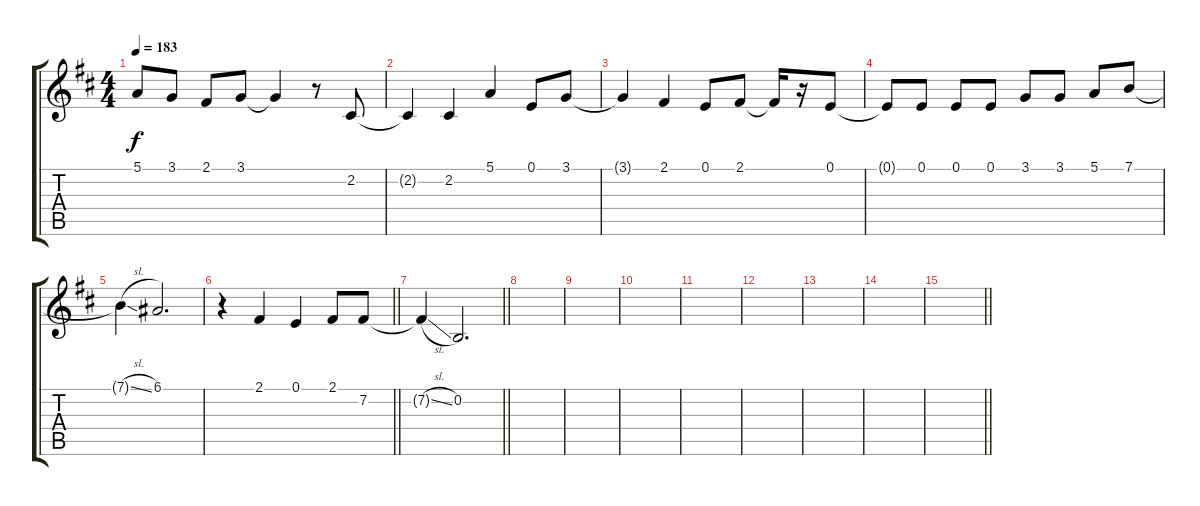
\track "" {instrument tenorsax}
\staff {score tabs}
\tuning (E4 B3 G3 D3 A2 E2) {hide}
\ts (4 4)
\tempo 183
\clef g2
\ks d
5.1{t}.8{dy f} 3.1.8 2.1.8 3.1.8 3.1{t}.4 r.8 2.2.8 |
2.2{t}.4 2.2.4 5.1.4 0.1.8 3.1.8 |
3.1{t}.4 2.1.4 0.1.8 2.1.8 2.1{t}.16 r.16 0.1.8 |
0.1{t}.8 0.1.8 0.1.8 0.1.8 3.1.8 3.1.8 5.1.8 7.1.8 |
7.1{sl t}.4 6.1.2{d} |
\barLineRight lightlight
r.4 2.1.4 0.1.4 2.1.8 7.2.8 |
\barLineRight lightlight
7.2{sl t}.4 0.2.2{d} |
|
|
|
|
|
|
|
\barLineRight lightlight
